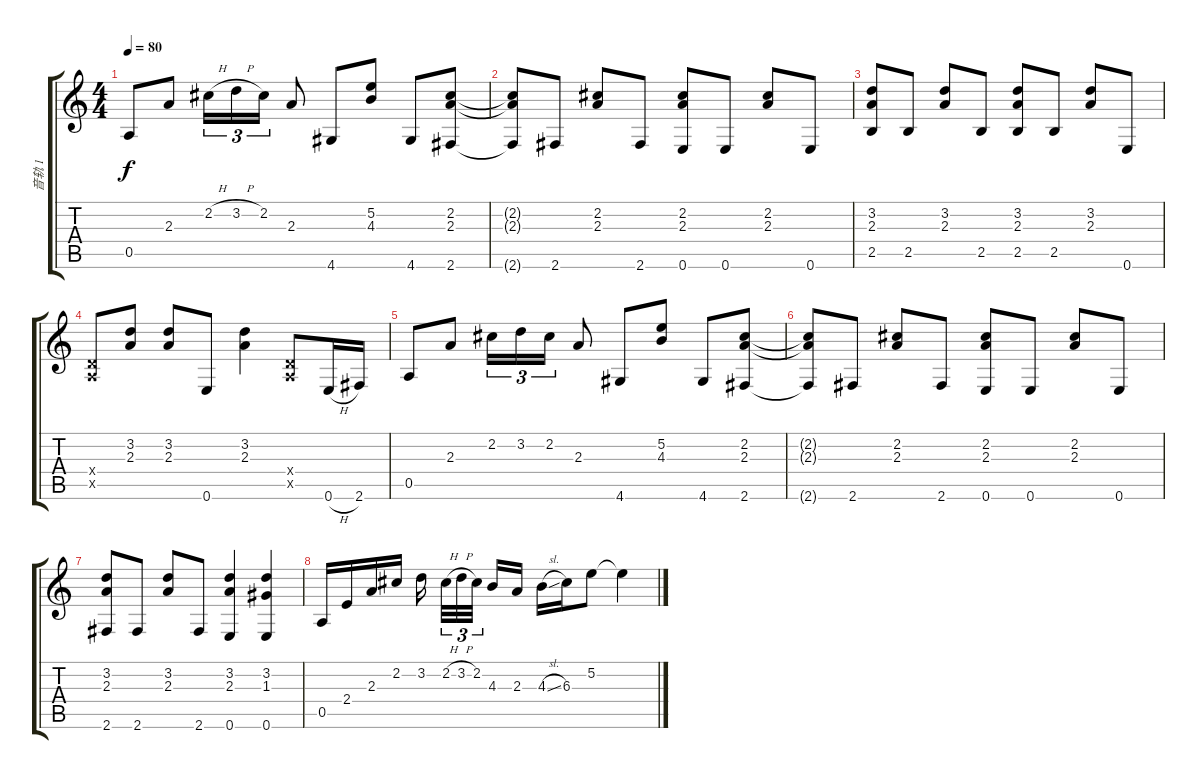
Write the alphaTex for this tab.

\track ("音轨 1" "音轨 1") {instrument acousticguitarsteel}
\staff {score tabs}
\tuning (E4 B3 G3 D3 A2 E2) {hide}
\ts (4 4)
\tempo 80
\clef g2
\ks c
0.5.8{dy f} 2.3.8 2.2{h}.16{tu (3 2)} 3.2{h}.16{tu (3 2)} 2.2.16{tu (3 2)} 2.3.8 4.6.8 (5.2 4.3).8 4.6.8 (2.2 2.3 2.6).8 |
(2.2{t} 2.3{t} 2.6{t}).8 2.6.8 (2.2 2.3).8 2.6.8 (2.2 2.3 0.6).8 0.6.8 (2.2 2.3).8 0.6.8 |
(3.2 2.3 2.5).8 2.5.8 (3.2 2.3).8 2.5.8 (3.2 2.3 2.5).8 2.5.8 (3.2 2.3).8 0.6.8 |
(0.4{x} 0.5{x}).8 (3.2 2.3).8 (3.2 2.3).8 0.6.8 (3.2 2.3).4 (0.4{x} 0.5{x}).8 0.6{h}.16 2.6.16 |
0.5.8 2.3.8 2.2.16{tu (3 2)} 3.2.16{tu (3 2)} 2.2.16{tu (3 2)} 2.3.8 4.6.8 (5.2 4.3).8 4.6.8 (2.2 2.3 2.6).8 |
(2.2{t} 2.3{t} 2.6{t}).8 2.6.8 (2.2 2.3).8 2.6.8 (2.2 2.3 0.6).8 0.6.8 (2.2 2.3).8 0.6.8 |
(3.2 2.3 2.6).8 2.6.8 (3.2 2.3).8 2.6.8 (3.2 2.3 0.6).4 (3.2 1.3 0.6).4 |
0.5.16 2.4.16 2.3.16 2.2.16 3.2.16{beam splitsecondary} 2.2{h}.32{tu (3 2)} 3.2{h}.32{tu (3 2)} 2.2.32{tu (3 2) beam splitsecondary} 4.3.16 2.3.16 4.3{sl}.16 6.3.16 5.2.8 5.2{t}.4
